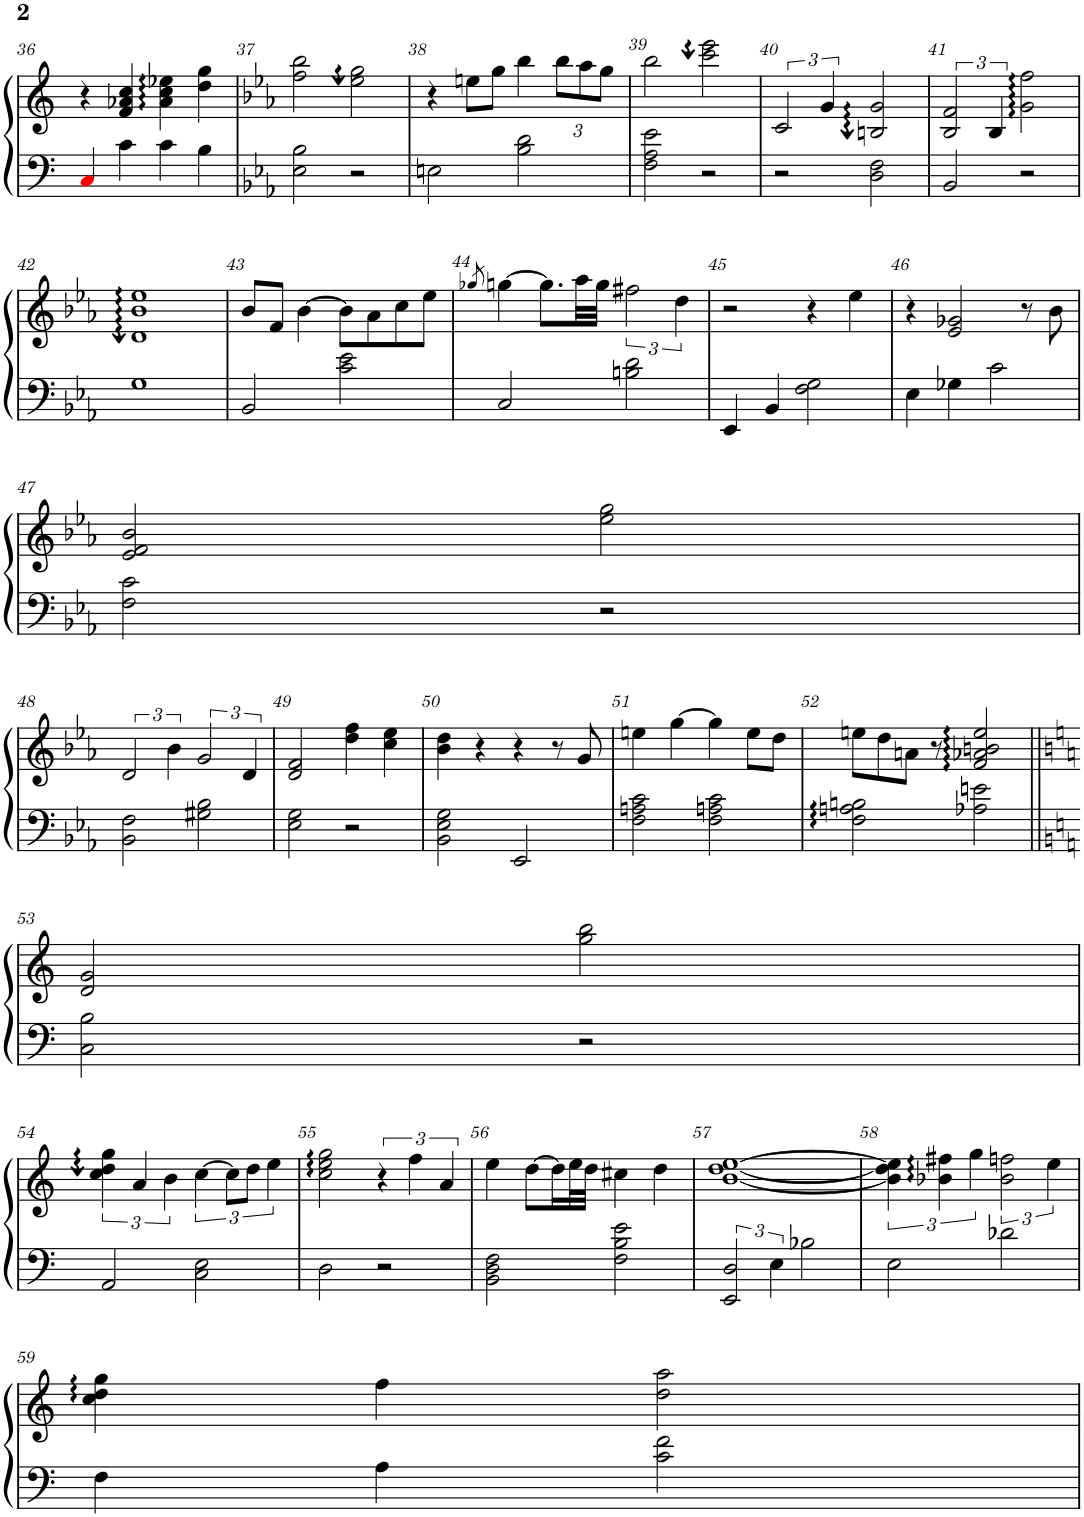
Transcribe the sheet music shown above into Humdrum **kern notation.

**kern	**kern
*part1	*part1
*staff2	*staff1
*I"Piano	*
*I'Pno.	*
!!LO:PB:g=z
*clefF4	*clefG2
*k[]	*k[]
*M4/4	*M4/4
=36	=36
4Ci/	4r
4c\	4f/ 4a-X/ 4cc/
4c\	4a-\ 4cc\ 4ee-X\
4B\	4dd\ 4gg\
=37	=37
*k[b-e-a-]	*k[b-e-a-]
2E-\ 2B-\	2ff\ 2bb-\
2r	2ee-\ 2gg\
=38	=38
2En\	4r
.	8een\L
.	8gg\J
2B-\ 2d\	4bb-\
*	*Xbrackettup
.	12bb-\L
.	12aa-\
.	12gg\J
=39	=39
2F\ 2A-\ 2e-\	2bb-\
2r	2ccc\ 2eee-\
=40	=40
*	*brackettup
2r	3c/
.	6g/
2D\ 2F\	2Bn/ 2g/
=41	=41
2BB-/	3B-/ 3f/
.	6B-/
2r	2g\ 2ff\
!!LO:LB:g=z
=42	=42
1G	1d 1b- 1ee-
=43	=43
2BB-/	8b-/L
.	8f/J
.	[4b-\
2c\ 2e-\	8b-\L]
.	8a-\
.	8cc\
.	8ee-\J
=44	=44
.	8qgg-X/
2C/	[4ggn\
.	8.gg\L]
.	32aa-\LL
.	32gg\JJJ
2Bn\ 2d\	3ff#X\
.	6dd\
=45	=45
4EE-/	2r
4BB-/	.
2F\ 2G\	4r
.	4ee-\
=46	=46
4E-\	4r
4G-X\	2e-/ 2g-X/
2c\	.
.	8r
.	8b-\
!!LO:LB:g=z
=47	=47
2F\ 2c\	2e-/ 2f/ 2b-/
2r	2ee-\ 2gg\
!!LO:LB:g=z
=48	=48
2BB-\ 2F\	3d/
.	6b-\
2G#X\ 2B-\	3g/
.	6d/
=49	=49
2E-\ 2G\	2d/ 2f/
2r	4dd\ 4ff\
.	4cc\ 4ee-\
=50	=50
2BB-\ 2E-\ 2G\	4b-\ 4dd\
.	4r
2EE-/	4r
.	8r
.	8g/
=51	=51
2F\ 2An\ 2c\	4een\
.	[4gg\
2F\ 2An\ 2c\	4gg\]
.	8ee\L
.	8dd\J
=52	=52
2F\ 2An\ 2Bn\	8een\L
.	8dd\
.	8an\J
.	8r
2A-X\ 2en\	2f/ 2a-X/ 2bn/ 2ee/
!!LO:LB:g=z
=53||	=53||
*k[]	*k[]
2C\ 2B\	2d/ 2g/
2r	2gg\ 2bb\
!!LO:LB:g=z
=54	=54
2AA/	6cc\ 6dd\ 6gg\
.	6a/
.	6b\
2C\ 2E\	[6cc\
.	12cc\L]
.	12dd\J
.	6ee\
=55	=55
2D\	2cc\ 2ee\ 2gg\
2r	6r
.	6ff\
.	6a/
=56	=56
2BB\ 2D\ 2F\	4ee\
.	[8dd\L
.	16dd\L]
.	32ee\L
.	32dd\JJJ
2F\ 2B\ 2e\	4cc#X\
.	4dd\
=57	=57
3EE/ 3D/	[1b [1dd [1ee
6E\	.
2B-X\	.
=58	=58
2E\	6b\] 6dd\] 6ee\]
.	6b-X\ 6ff#X\
.	6gg\
2d-X\	3b-\ 3ffn\
.	6ee\
!!LO:LB:g=z
=59	=59
4F\	4cc\ 4dd\ 4gg\
4A\	4ff\
2c\ 2f\	2dd\ 2aa\
=	=
*-	*-
